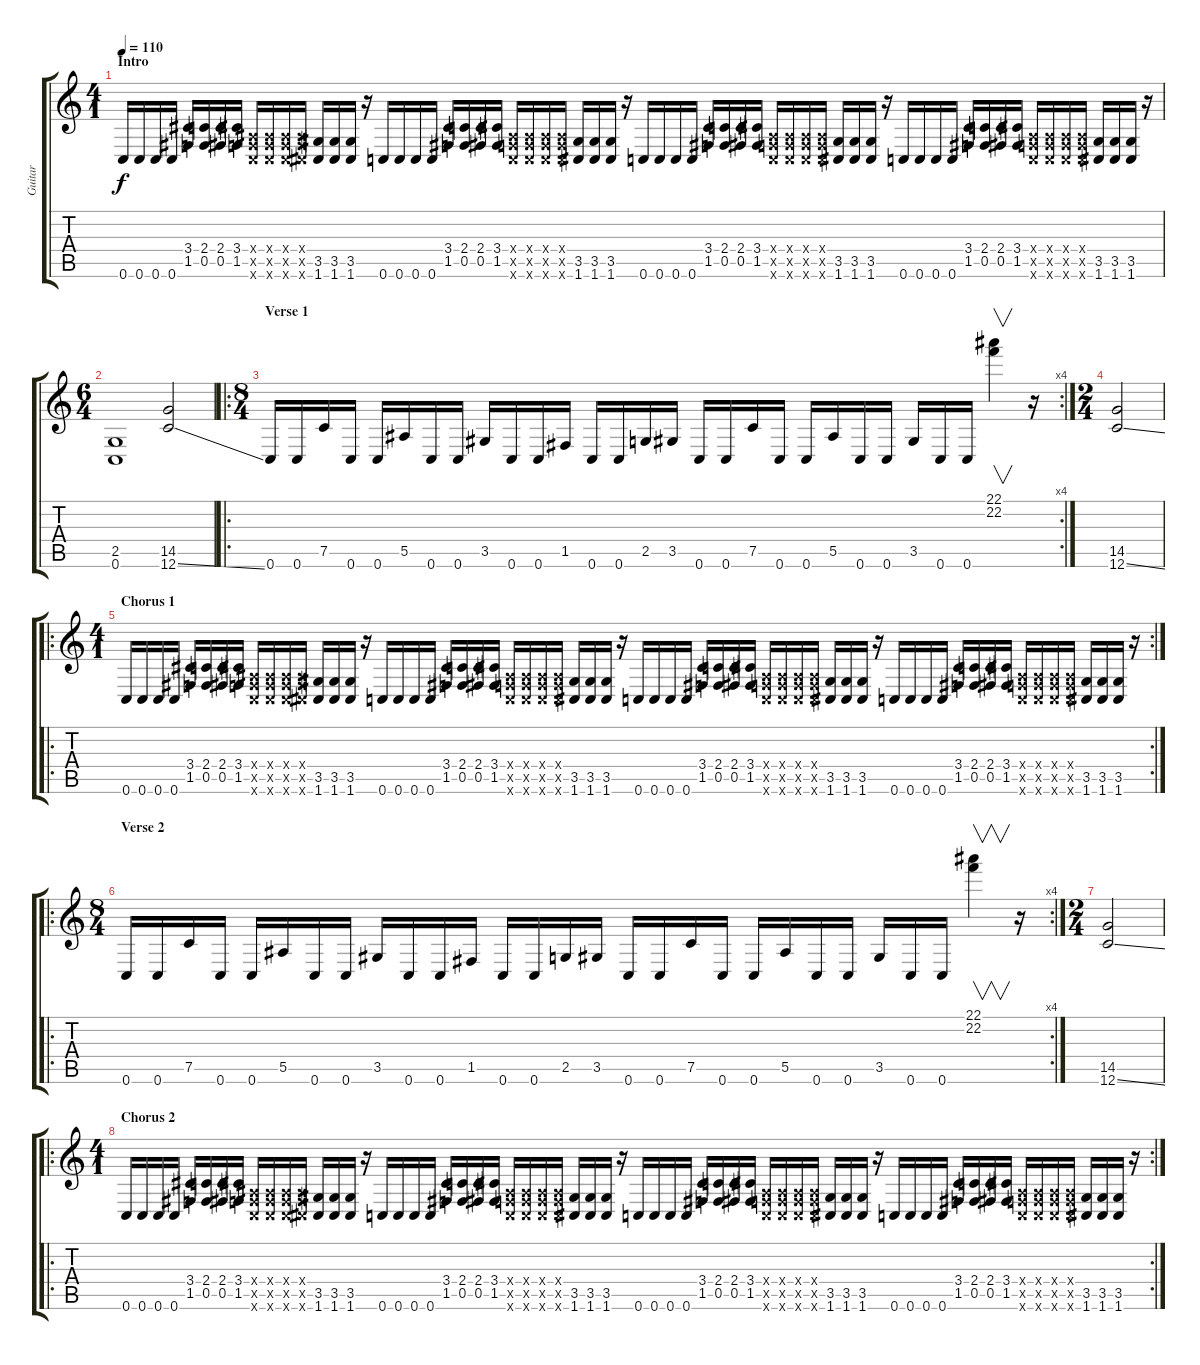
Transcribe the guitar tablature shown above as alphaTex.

\track ("Guitar" "Guitar") {instrument distortionguitar}
\staff {score tabs}
\tuning (C4 G3 Eb3 Bb2 F2 C2) {hide}
\ts (4 1)
\section ("" "Intro")
\tempo 110
\clef g2
\ks c
0.6.16{dy f instrument distortionguitar} 0.6.16 0.6.16 0.6.16 (3.4 1.5).16 (2.4 0.5).16 (2.4 0.5).16 (3.4 1.5).16 (0.4{x} 0.5{x} 0.6{x}).16 (0.4{x} 0.5{x} 0.6{x}).16 (0.4{x} 0.5{x} 0.6{x}).16 (0.4{x} 0.5{x} 0.6{x}).16 (3.5 1.6).16 (3.5 1.6).16 (3.5 1.6).16 r.16 0.6.16 0.6.16 0.6.16 0.6.16 (3.4 1.5).16 (2.4 0.5).16 (2.4 0.5).16 (3.4 1.5).16 (0.4{x} 0.5{x} 0.6{x}).16 (0.4{x} 0.5{x} 0.6{x}).16 (0.4{x} 0.5{x} 0.6{x}).16 (0.4{x} 0.5{x} 0.6{x}).16 (3.5 1.6).16 (3.5 1.6).16 (3.5 1.6).16 r.16 0.6.16 0.6.16 0.6.16 0.6.16 (3.4 1.5).16 (2.4 0.5).16 (2.4 0.5).16 (3.4 1.5).16 (0.4{x} 0.5{x} 0.6{x}).16 (0.4{x} 0.5{x} 0.6{x}).16 (0.4{x} 0.5{x} 0.6{x}).16 (0.4{x} 0.5{x} 0.6{x}).16 (3.5 1.6).16 (3.5 1.6).16 (3.5 1.6).16 r.16 0.6.16 0.6.16 0.6.16 0.6.16 (3.4 1.5).16 (2.4 0.5).16 (2.4 0.5).16 (3.4 1.5).16 (0.4{x} 0.5{x} 0.6{x}).16 (0.4{x} 0.5{x} 0.6{x}).16 (0.4{x} 0.5{x} 0.6{x}).16 (0.4{x} 0.5{x} 0.6{x}).16 (3.5 1.6).16 (3.5 1.6).16 (3.5 1.6).16 r.16 |
\ts (6 4)
(2.5 0.6).1 (14.5 12.6{ss}).2 |
\ro
\rc 4
\ts (8 4)
\section ("" "Verse 1")
0.6.16 0.6.16 7.5.16 0.6.16 0.6.16 5.5.16 0.6.16 0.6.16 3.5.16 0.6.16 0.6.16 1.5.16 0.6.16 0.6.16 2.5.16 3.5.16 0.6.16 0.6.16 7.5.16 0.6.16 0.6.16 5.5.16 0.6.16 0.6.16 3.5.16 0.6.16 0.6.16 (22.1 22.2).4{v} r.16 |
\ts (2 4)
(14.5 12.6{ss}).2 |
\ro
\rc 2
\ts (4 1)
\section ("" "Chorus 1")
0.6.16 0.6.16 0.6.16 0.6.16 (3.4 1.5).16 (2.4 0.5).16 (2.4 0.5).16 (3.4 1.5).16 (0.4{x} 0.5{x} 0.6{x}).16 (0.4{x} 0.5{x} 0.6{x}).16 (0.4{x} 0.5{x} 0.6{x}).16 (0.4{x} 0.5{x} 0.6{x}).16 (3.5 1.6).16 (3.5 1.6).16 (3.5 1.6).16 r.16 0.6.16 0.6.16 0.6.16 0.6.16 (3.4 1.5).16 (2.4 0.5).16 (2.4 0.5).16 (3.4 1.5).16 (0.4{x} 0.5{x} 0.6{x}).16 (0.4{x} 0.5{x} 0.6{x}).16 (0.4{x} 0.5{x} 0.6{x}).16 (0.4{x} 0.5{x} 0.6{x}).16 (3.5 1.6).16 (3.5 1.6).16 (3.5 1.6).16 r.16 0.6.16 0.6.16 0.6.16 0.6.16 (3.4 1.5).16 (2.4 0.5).16 (2.4 0.5).16 (3.4 1.5).16 (0.4{x} 0.5{x} 0.6{x}).16 (0.4{x} 0.5{x} 0.6{x}).16 (0.4{x} 0.5{x} 0.6{x}).16 (0.4{x} 0.5{x} 0.6{x}).16 (3.5 1.6).16 (3.5 1.6).16 (3.5 1.6).16 r.16 0.6.16 0.6.16 0.6.16 0.6.16 (3.4 1.5).16 (2.4 0.5).16 (2.4 0.5).16 (3.4 1.5).16 (0.4{x} 0.5{x} 0.6{x}).16 (0.4{x} 0.5{x} 0.6{x}).16 (0.4{x} 0.5{x} 0.6{x}).16 (0.4{x} 0.5{x} 0.6{x}).16 (3.5 1.6).16 (3.5 1.6).16 (3.5 1.6).16 r.16 |
\ro
\rc 4
\ts (8 4)
\section ("" "Verse 2")
0.6.16 0.6.16 7.5.16 0.6.16 0.6.16 5.5.16 0.6.16 0.6.16 3.5.16 0.6.16 0.6.16 1.5.16 0.6.16 0.6.16 2.5.16 3.5.16 0.6.16 0.6.16 7.5.16 0.6.16 0.6.16 5.5.16 0.6.16 0.6.16 3.5.16 0.6.16 0.6.16 (22.1 22.2).4{v} r.16 |
\ts (2 4)
(14.5 12.6{ss}).2 |
\ro
\rc 2
\ts (4 1)
\section ("" "Chorus 2")
0.6.16 0.6.16 0.6.16 0.6.16 (3.4 1.5).16 (2.4 0.5).16 (2.4 0.5).16 (3.4 1.5).16 (0.4{x} 0.5{x} 0.6{x}).16 (0.4{x} 0.5{x} 0.6{x}).16 (0.4{x} 0.5{x} 0.6{x}).16 (0.4{x} 0.5{x} 0.6{x}).16 (3.5 1.6).16 (3.5 1.6).16 (3.5 1.6).16 r.16 0.6.16 0.6.16 0.6.16 0.6.16 (3.4 1.5).16 (2.4 0.5).16 (2.4 0.5).16 (3.4 1.5).16 (0.4{x} 0.5{x} 0.6{x}).16 (0.4{x} 0.5{x} 0.6{x}).16 (0.4{x} 0.5{x} 0.6{x}).16 (0.4{x} 0.5{x} 0.6{x}).16 (3.5 1.6).16 (3.5 1.6).16 (3.5 1.6).16 r.16 0.6.16 0.6.16 0.6.16 0.6.16 (3.4 1.5).16 (2.4 0.5).16 (2.4 0.5).16 (3.4 1.5).16 (0.4{x} 0.5{x} 0.6{x}).16 (0.4{x} 0.5{x} 0.6{x}).16 (0.4{x} 0.5{x} 0.6{x}).16 (0.4{x} 0.5{x} 0.6{x}).16 (3.5 1.6).16 (3.5 1.6).16 (3.5 1.6).16 r.16 0.6.16 0.6.16 0.6.16 0.6.16 (3.4 1.5).16 (2.4 0.5).16 (2.4 0.5).16 (3.4 1.5).16 (0.4{x} 0.5{x} 0.6{x}).16 (0.4{x} 0.5{x} 0.6{x}).16 (0.4{x} 0.5{x} 0.6{x}).16 (0.4{x} 0.5{x} 0.6{x}).16 (3.5 1.6).16 (3.5 1.6).16 (3.5 1.6).16 r.16
